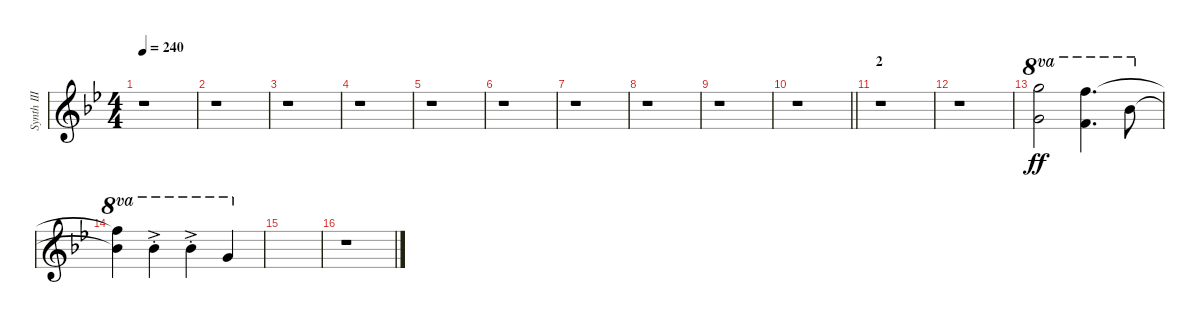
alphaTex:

\track ("Synth III (Organ)" "Synth III ") {instrument rockorgan}
\staff {score}
\tuning (E4 B3 G3 D3 A2 E2 B1) {hide}
\ts (4 4)
\tempo 240
\clef g2
\ks bb
r.1{dy f} |
r.1 |
r.1 |
r.1 |
r.1 |
r.1 |
r.1 |
r.1 |
r.1 |
\barLineRight lightlight
r.1 |
\section ("" "2")
r.1 |
r.1 |
(27.1 20.2).2{ot 8va dy ff} (13.1 30.2).4{d ot 8va} 18.1.8{ot 8va} |
(18.1{t} 30.2{t}).4{ot 8va} 18.1{ac st}.4{ot 8va} 18.1{ac st}.4{ot 8va} 15.1.4{ot 8va} |
|
r.1
